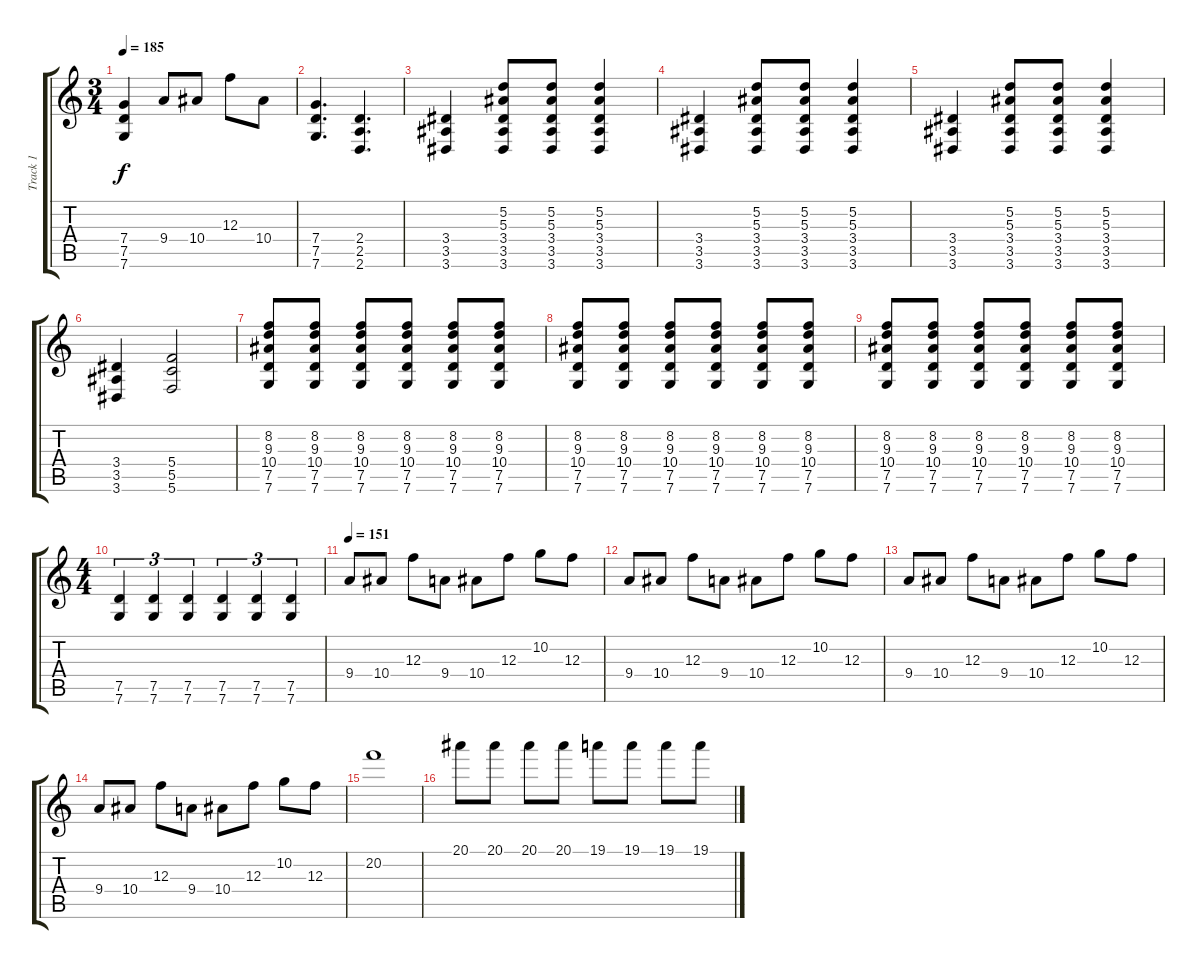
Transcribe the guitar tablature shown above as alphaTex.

\track ("Track 1" "Track 1") {instrument overdrivenguitar}
\staff {score tabs}
\tuning (D4 A3 F3 C3 G2 C2) {hide}
\ts (3 4)
\tempo 185
\clef g2
\ks c
(7.4 7.5 7.6).4{dy f} 9.4.8 10.4.8 12.3.8 10.4.8 |
(7.4 7.5 7.6).4{d} (2.4 2.5 2.6).4{d} |
(3.4 3.5 3.6).4 (5.2 5.3 3.4 3.5 3.6).8 (5.2 5.3 3.4 3.5 3.6).8 (5.2 5.3 3.4 3.5 3.6).4 |
(3.4 3.5 3.6).4 (5.2 5.3 3.4 3.5 3.6).8 (5.2 5.3 3.4 3.5 3.6).8 (5.2 5.3 3.4 3.5 3.6).4 |
(3.4 3.5 3.6).4 (5.2 5.3 3.4 3.5 3.6).8 (5.2 5.3 3.4 3.5 3.6).8 (5.2 5.3 3.4 3.5 3.6).4 |
(3.4 3.5 3.6).4 (5.4 5.5 5.6).2 |
(8.2 9.3 10.4 7.5 7.6).8 (8.2 9.3 10.4 7.5 7.6).8 (8.2 9.3 10.4 7.5 7.6).8 (8.2 9.3 10.4 7.5 7.6).8 (8.2 9.3 10.4 7.5 7.6).8 (8.2 9.3 10.4 7.5 7.6).8 |
(8.2 9.3 10.4 7.5 7.6).8 (8.2 9.3 10.4 7.5 7.6).8 (8.2 9.3 10.4 7.5 7.6).8 (8.2 9.3 10.4 7.5 7.6).8 (8.2 9.3 10.4 7.5 7.6).8 (8.2 9.3 10.4 7.5 7.6).8 |
(8.2 9.3 10.4 7.5 7.6).8 (8.2 9.3 10.4 7.5 7.6).8 (8.2 9.3 10.4 7.5 7.6).8 (8.2 9.3 10.4 7.5 7.6).8 (8.2 9.3 10.4 7.5 7.6).8 (8.2 9.3 10.4 7.5 7.6).8 |
\ts (4 4)
(7.5 7.6).4{tu (3 2)} (7.5 7.6).4{tu (3 2)} (7.5 7.6).4{tu (3 2)} (7.5 7.6).4{tu (3 2)} (7.5 7.6).4{tu (3 2)} (7.5 7.6).4{tu (3 2)} |
\tempo 151
9.4.8 10.4.8 12.3.8 9.4.8 10.4.8 12.3.8 10.2.8 12.3.8 |
9.4.8 10.4.8 12.3.8 9.4.8 10.4.8 12.3.8 10.2.8 12.3.8 |
9.4.8 10.4.8 12.3.8 9.4.8 10.4.8 12.3.8 10.2.8 12.3.8 |
9.4.8 10.4.8 12.3.8 9.4.8 10.4.8 12.3.8 10.2.8 12.3.8 |
20.2.1{volume 10} |
20.1.8 20.1.8 20.1.8 20.1.8 19.1.8 19.1.8 19.1.8 19.1.8
